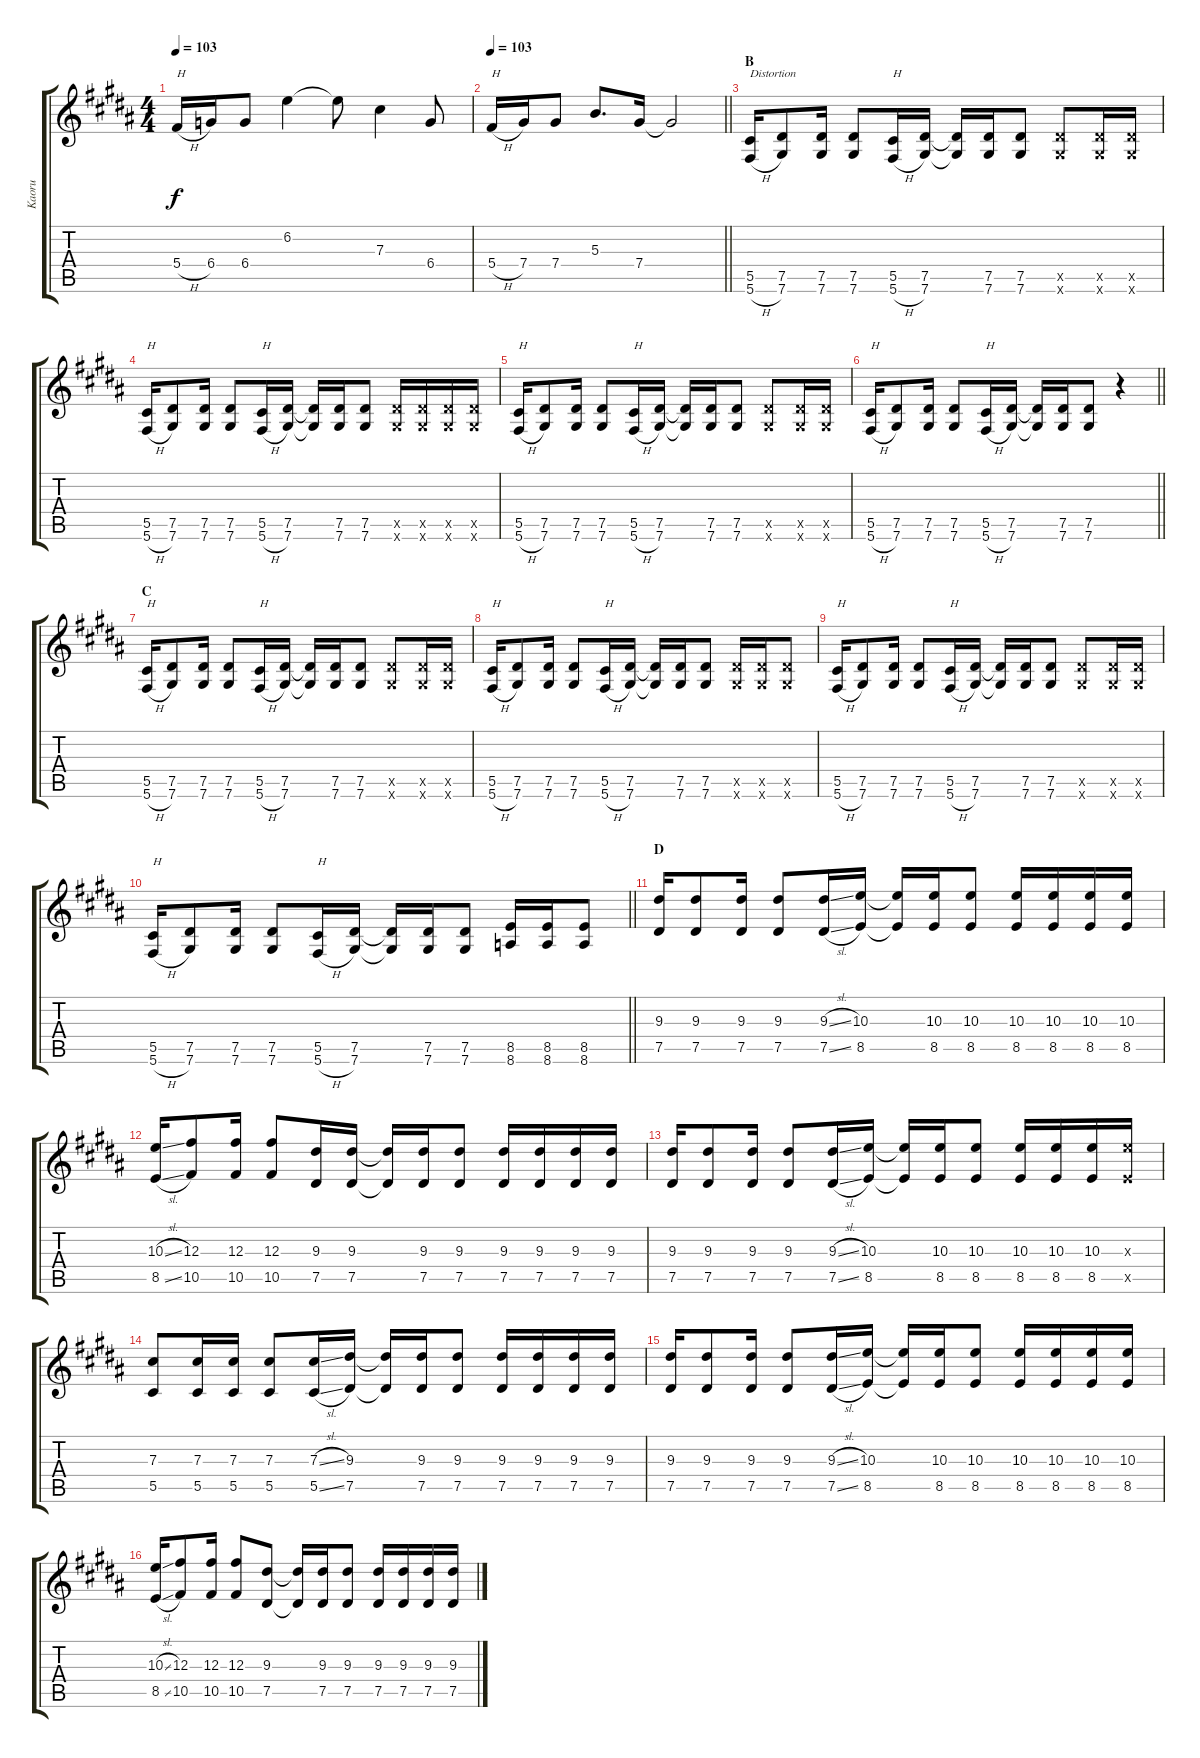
\track ("Kaoru" "Kaoru") {instrument electricguitarjazz}
\staff {score tabs}
\tuning (Eb4 Bb3 Gb3 Db3 Ab2 Db2) {hide}
\ts (4 4)
\tempo 103
\clef g2
\ks g#minor
5.4{h}.16{txt "H" dy f} 6.4.16 6.4.8 6.2.4 6.2{t}.8 7.3.4 6.4.8 |
\tempo 103
\barLineRight lightlight
5.4{h}.16{txt "H"} 7.4.16 7.4.8 5.3.8{d} 7.4.16 7.4{t}.2 |
\section ("" "B")
(5.5 5.6{h}).16{txt "Distortion" instrument overdrivenguitar} (7.5 7.6).8 (7.5 7.6).16 (7.5 7.6).8 (5.5 5.6{h}).16{txt "H"} (7.5 7.6).16 (7.5{t} 7.6{t}).16 (7.5 7.6).16 (7.5 7.6).8 (7.5{x} 7.6{x}).8 (7.5{x} 7.6{x}).16 (7.5{x} 7.6{x}).16 |
(5.5 5.6{h}).16{txt "H"} (7.5 7.6).8 (7.5 7.6).16 (7.5 7.6).8 (5.5 5.6{h}).16{txt "H"} (7.5 7.6).16 (7.5{t} 7.6{t}).16 (7.5 7.6).16 (7.5 7.6).8 (7.5{x} 7.6{x}).16 (7.5{x} 7.6{x}).16 (7.5{x} 7.6{x}).16 (7.5{x} 7.6{x}).16 |
(5.5 5.6{h}).16{txt "H"} (7.5 7.6).8 (7.5 7.6).16 (7.5 7.6).8 (5.5 5.6{h}).16{txt "H"} (7.5 7.6).16 (7.5{t} 7.6{t}).16 (7.5 7.6).16 (7.5 7.6).8 (7.5{x} 7.6{x}).8 (7.5{x} 7.6{x}).16 (7.5{x} 7.6{x}).16 |
\barLineRight lightlight
(5.5 5.6{h}).16{txt "H"} (7.5 7.6).8 (7.5 7.6).16 (7.5 7.6).8 (5.5 5.6{h}).16{txt "H"} (7.5 7.6).16 (7.5{t} 7.6{t}).16 (7.5 7.6).16 (7.5 7.6).8 r.4 |
\section ("" "C")
(5.5 5.6{h}).16{txt "H"} (7.5 7.6).8 (7.5 7.6).16 (7.5 7.6).8 (5.5 5.6{h}).16{txt "H"} (7.5 7.6).16 (7.5{t} 7.6{t}).16 (7.5 7.6).16 (7.5 7.6).8 (7.5{x} 7.6{x}).8 (7.5{x} 7.6{x}).16 (7.5{x} 7.6{x}).16 |
(5.5 5.6{h}).16{txt "H"} (7.5 7.6).8 (7.5 7.6).16 (7.5 7.6).8 (5.5 5.6{h}).16{txt "H"} (7.5 7.6).16 (7.5{t} 7.6{t}).16 (7.5 7.6).16 (7.5 7.6).8 (7.5{x} 7.6{x}).16 (7.5{x} 7.6{x}).16 (7.5{x} 7.6{x}).8 |
(5.5 5.6{h}).16{txt "H"} (7.5 7.6).8 (7.5 7.6).16 (7.5 7.6).8 (5.5 5.6{h}).16{txt "H"} (7.5 7.6).16 (7.5{t} 7.6{t}).16 (7.5 7.6).16 (7.5 7.6).8 (7.5{x} 7.6{x}).8 (7.5{x} 7.6{x}).16 (7.5{x} 7.6{x}).16 |
\barLineRight lightlight
(5.5 5.6{h}).16{txt "H"} (7.5 7.6).8 (7.5 7.6).16 (7.5 7.6).8 (5.5 5.6{h}).16{txt "H"} (7.5 7.6).16 (7.5{t} 7.6{t}).16 (7.5 7.6).16 (7.5 7.6).8 (8.5 8.6).16 (8.5 8.6).16 (8.5 8.6).8 |
\section ("" "D")
(9.3 7.5).16 (9.3 7.5).8 (9.3 7.5).16 (9.3 7.5).8 (9.3{sl} 7.5{sl}).16 (10.3 8.5).16 (10.3{t} 8.5{t}).16{beam Up} (10.3 8.5).16{beam Up} (10.3 8.5).8{beam Up} (10.3 8.5).16{beam Up} (10.3 8.5).16{beam Up} (10.3 8.5).16{beam Up} (10.3 8.5).16{beam Up} |
(10.3{sl} 8.5{sl}).16{beam Up} (12.3 10.5).8{beam Up} (12.3 10.5).16{beam Up} (12.3 10.5).8{beam Up} (9.3 7.5).16{beam Up} (9.3 7.5).16{beam Up} (9.3{t} 7.5{t}).16 (9.3 7.5).16 (9.3 7.5).8 (9.3 7.5).16 (9.3 7.5).16 (9.3 7.5).16 (9.3 7.5).16 |
(9.3 7.5).16 (9.3 7.5).8 (9.3 7.5).16 (9.3 7.5).8 (9.3{sl} 7.5{sl}).16 (10.3 8.5).16 (10.3{t} 8.5{t}).16{beam Up} (10.3 8.5).16{beam Up} (10.3 8.5).8{beam Up} (10.3 8.5).16{beam Up} (10.3 8.5).16{beam Up} (10.3 8.5).16{beam Up} (10.3{x} 8.5{x}).16{beam Up} |
(7.3 5.5).8 (7.3 5.5).16 (7.3 5.5).16 (7.3 5.5).8 (7.3{sl} 5.5{sl}).16 (9.3 7.5).16 (9.3{t} 7.5{t}).16 (9.3 7.5).16 (9.3 7.5).8 (9.3 7.5).16 (9.3 7.5).16 (9.3 7.5).16 (9.3 7.5).16 |
(9.3 7.5).16 (9.3 7.5).8 (9.3 7.5).16 (9.3 7.5).8 (9.3{sl} 7.5{sl}).16 (10.3 8.5).16 (10.3{t} 8.5{t}).16{beam Up} (10.3 8.5).16{beam Up} (10.3 8.5).8{beam Up} (10.3 8.5).16{beam Up} (10.3 8.5).16{beam Up} (10.3 8.5).16{beam Up} (10.3 8.5).16{beam Up} |
(10.3{sl} 8.5{sl}).16{beam Up} (12.3 10.5).8{beam Up} (12.3 10.5).16{beam Up} (12.3 10.5).8{beam Up} (9.3 7.5).8{beam Up} (9.3{t} 7.5{t}).16 (9.3 7.5).16 (9.3 7.5).8 (9.3 7.5).16 (9.3 7.5).16 (9.3 7.5).16 (9.3 7.5).16
